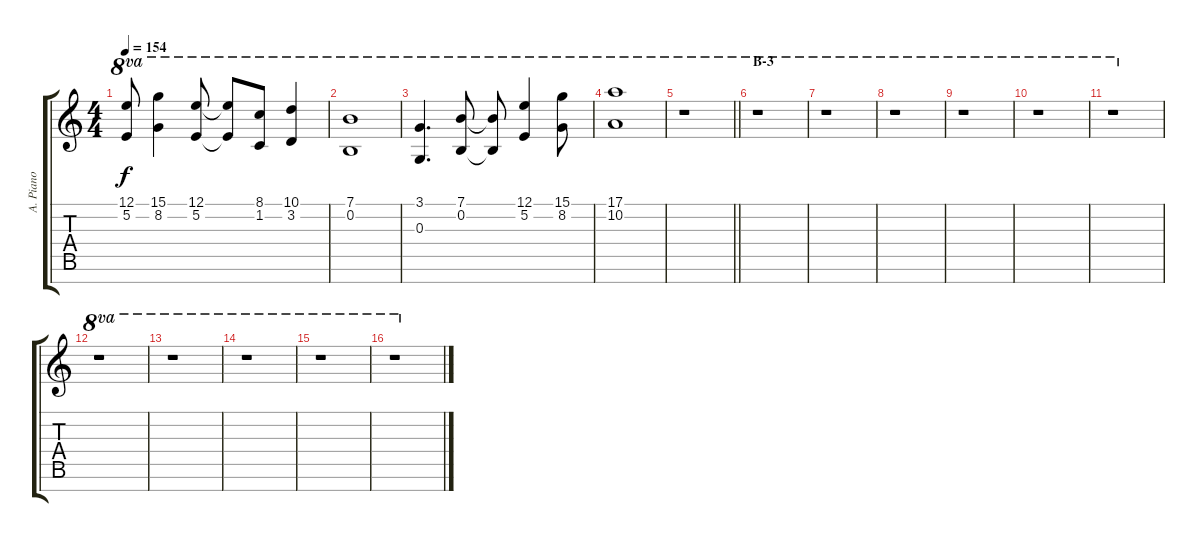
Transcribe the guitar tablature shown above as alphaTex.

\track ("A. Piano" "A. Piano") {instrument acousticgrandpiano}
\staff {score tabs}
\tuning (E5 B4 G4 D4 A3 E3 B2) {hide}
\ts (4 4)
\tempo 154
\clef g2
\ks c
(12.1{t} 5.2{t}).8{ot 8va dy f} (15.1 8.2).4{ot 8va} (12.1 5.2).8{ot 8va} (12.1{t} 5.2{t}).8{ot 8va} (8.1 1.2).8{ot 8va} (10.1 3.2).4{ot 8va} |
(7.1 0.2).1{ot 8va} |
(3.1 0.3).4{d ot 8va} (7.1 0.2).8{ot 8va} (7.1{t} 0.2{t}).8{ot 8va} (12.1 5.2).4{ot 8va} (15.1 8.2).8{ot 8va} |
(17.1 10.2).1{ot 8va} |
\barLineRight lightlight
r.1{ot 8va} |
\section ("" "B-3")
r.1{ot 8va} |
r.1{ot 8va} |
r.1{ot 8va} |
r.1{ot 8va} |
r.1{ot 8va} |
r.1{ot 8va} |
r.1{ot 8va} |
r.1{ot 8va} |
r.1{ot 8va} |
r.1{ot 8va} |
r.1{ot 8va}
